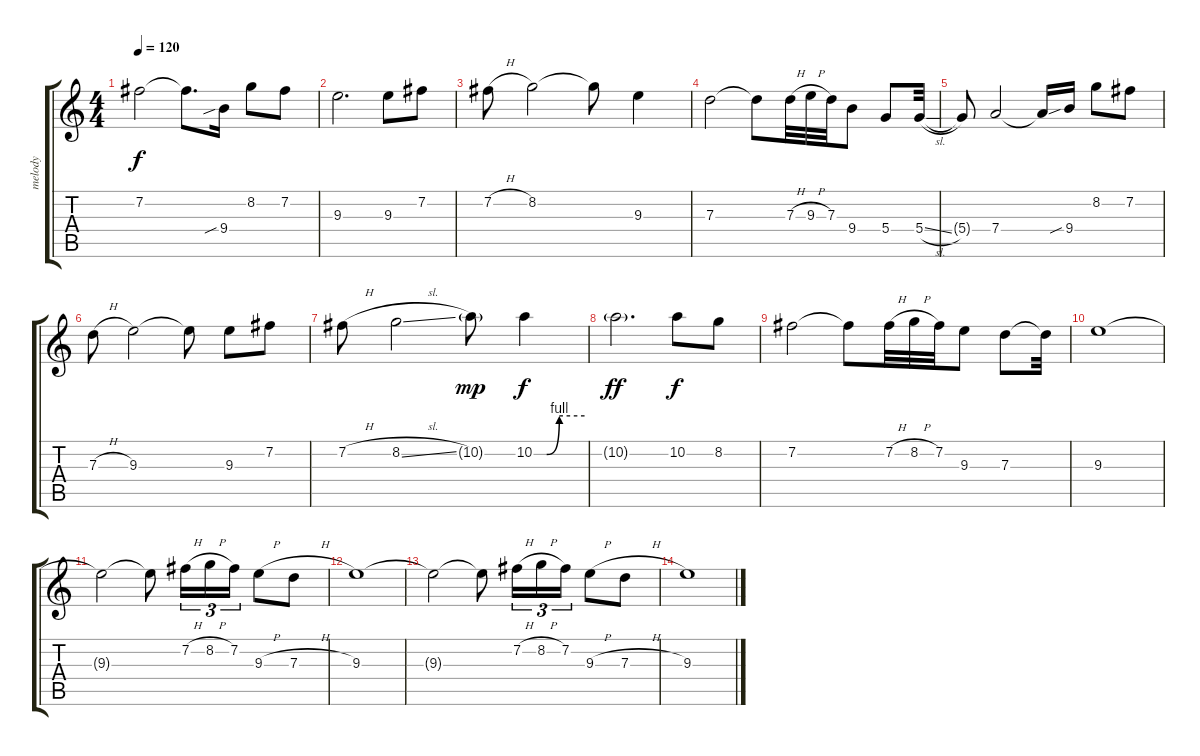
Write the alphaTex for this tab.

\track (" melody" " melody") {mute instrument distortionguitar}
\staff {score tabs}
\tuning (E4 B3 G3 D3 A2 E2) {hide}
\ts (4 4)
\tempo 120
\clef g2
\ks c
7.2.2{dy f} 7.2{t}.8{d} 9.4{sib}.16 8.2.8 7.2.8 |
9.3.2{d} 9.3.8 7.2.8 |
7.2{h}.8 8.2.2 8.2{t}.8 9.3.4 |
7.3.2 7.3{t}.8 7.3{h}.32 9.3{h}.32 7.3.32 9.4.8 5.4.8 5.4{sl}.32 |
5.4{t}.8 7.4.2 7.4{t}.16 9.4{sib}.16 8.2.8 7.2.8 |
7.3{h}.8 9.3.2 9.3{t}.8 9.3.8 7.2.8 |
7.2{h}.8 8.2{sl}.2 10.2{g}.8{dy mp} 10.2{be (custom 0 0 15 0 30 4 60 4)}.4{dy f} |
10.2{g}.2{d dy ff} 10.2.8{dy f} 8.2.8 |
7.2.2 7.2{t}.8 7.2{h}.32 8.2{h}.32 7.2.32 9.3.8 7.3.8 7.3{t}.32 |
9.3.1 |
9.3{t}.2 9.3{t}.8 7.2{h}.16{tu (3 2)} 8.2{h}.16{tu (3 2)} 7.2.16{tu (3 2)} 9.3{h}.8 7.3{h}.8 |
9.3.1 |
9.3{t}.2 9.3{t}.8 7.2{h}.16{tu (3 2)} 8.2{h}.16{tu (3 2)} 7.2.16{tu (3 2)} 9.3{h}.8 7.3{h}.8 |
9.3.1
